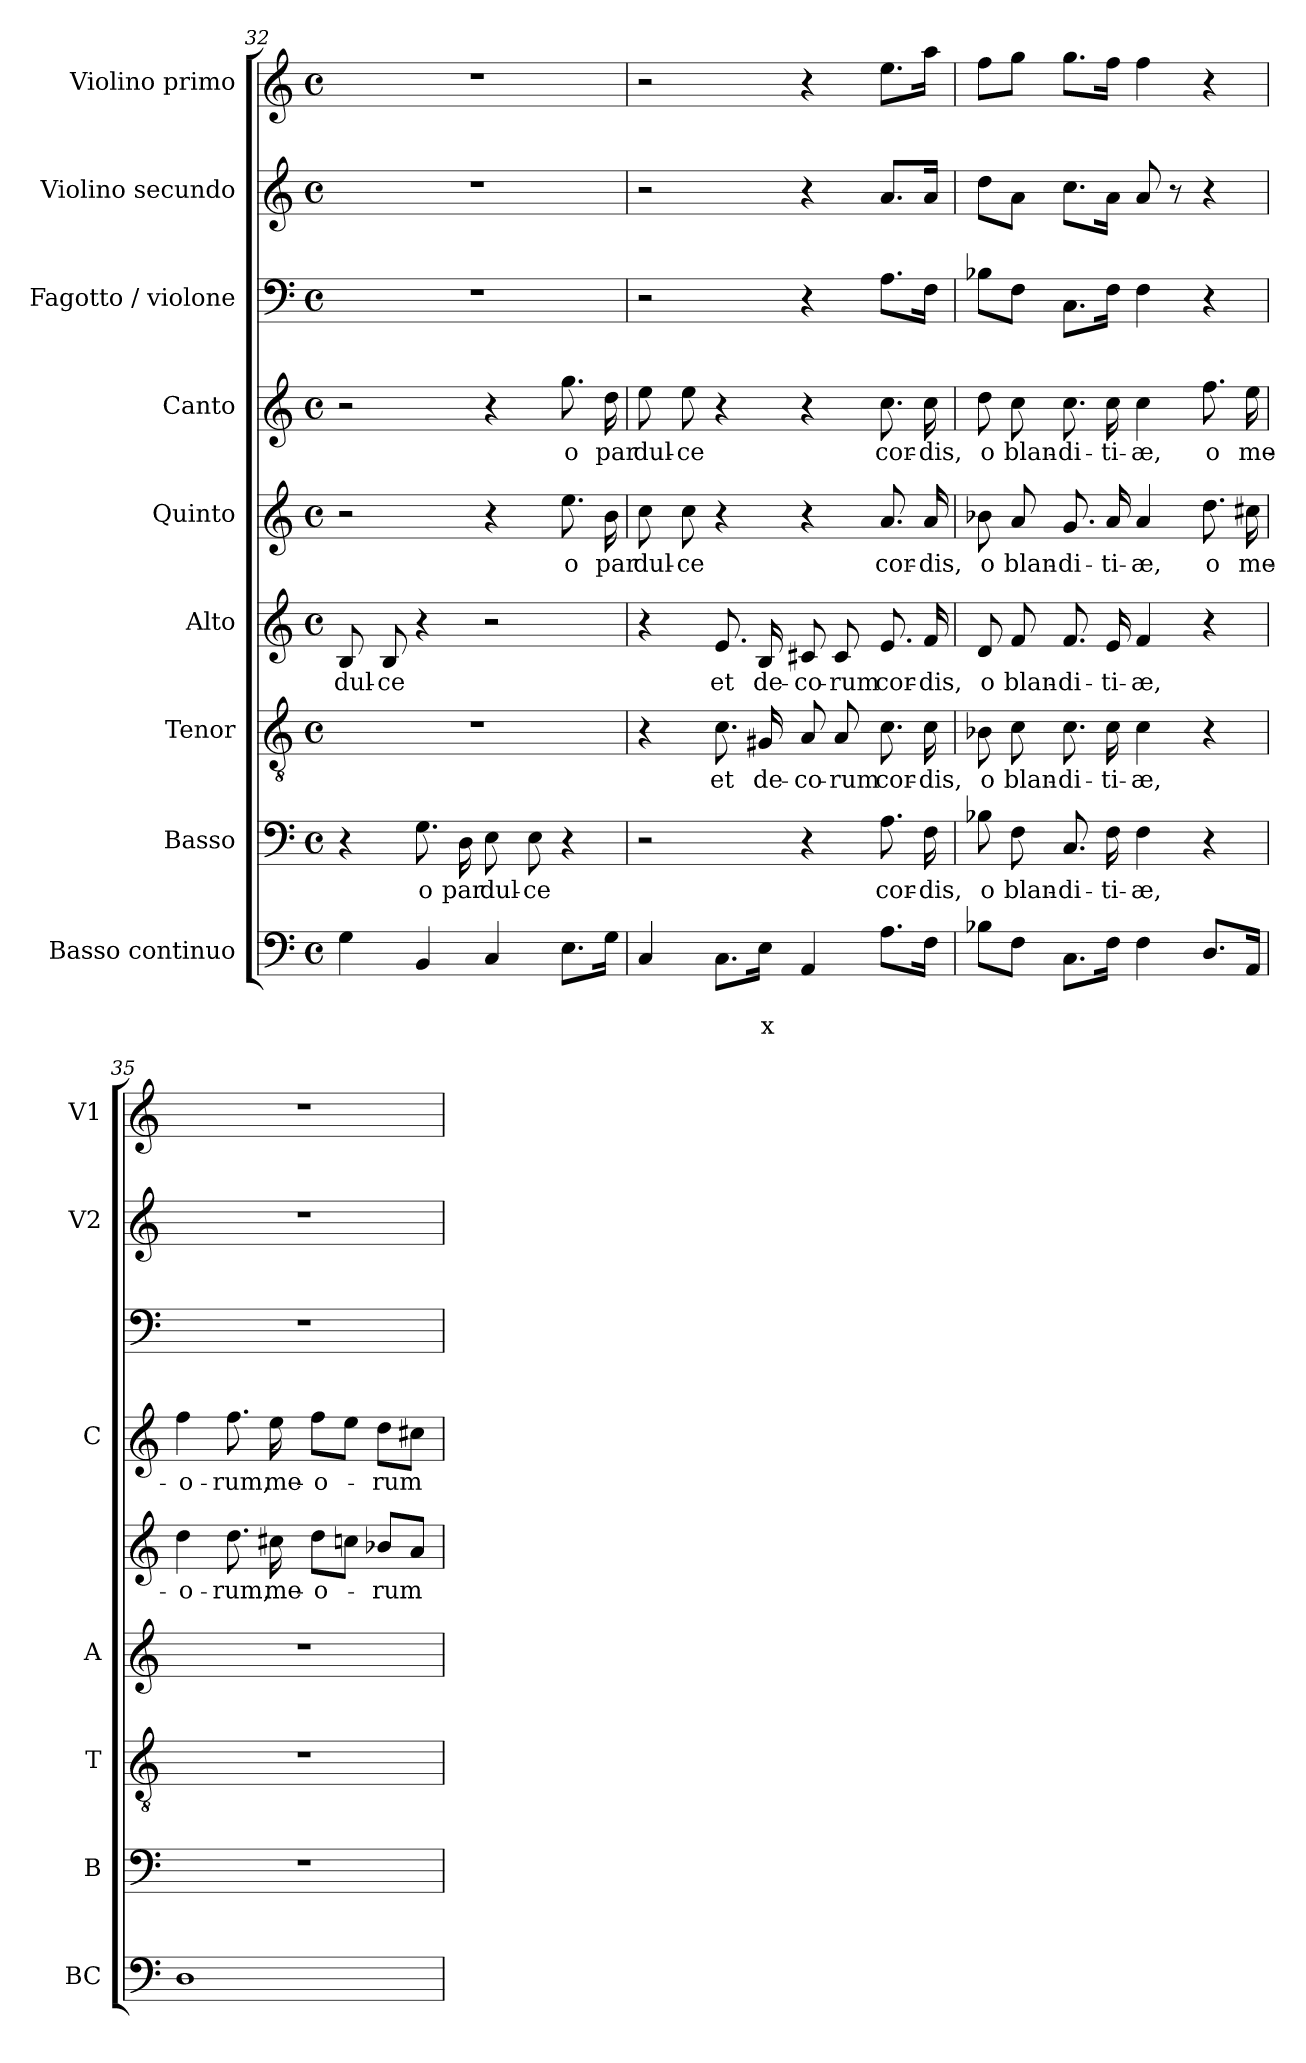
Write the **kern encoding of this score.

**kern	**text	**text	**kern	**text	**kern	**text	**kern	**text	**kern	**text	**kern	**text	**kern	**kern	**kern
*part9	*part9	*part9	*part8	*part8	*part7	*part7	*part6	*part6	*part5	*part5	*part4	*part4	*part3	*part2	*part1
*staff9	*staff9	*staff9	*staff8	*staff8	*staff7	*staff7	*staff6	*staff6	*staff5	*staff5	*staff4	*staff4	*staff3	*staff2	*staff1
*I"Basso continuo	*	*	*I"Basso	*	*I"Tenor	*	*I"Alto	*	*I"Quinto	*	*I"Canto	*	*I"Fagotto / violone	*I"Violino secundo	*I"Violino primo
*I'BC	*	*	*I'B	*	*I'T	*	*I'A	*	*	*	*I'C	*	*	*I'V2	*I'V1
*clefF4	*	*	*clefF4	*	*clefGv2	*	*clefG2	*	*clefG2	*	*clefG2	*	*clefF4	*clefG2	*clefG2
*k[]	*	*	*k[]	*	*k[]	*	*k[]	*	*k[]	*	*k[]	*	*k[]	*k[]	*k[]
*C:	*	*	*C:	*	*C:	*	*C:	*	*C:	*	*C:	*	*C:	*C:	*C:
*M4/4	*	*	*M4/4	*	*M4/4	*	*M4/4	*	*M4/4	*	*M4/4	*	*M4/4	*M4/4	*M4/4
*met(c)	*	*	*met(c)	*	*met(c)	*	*met(c)	*	*met(c)	*	*met(c)	*	*met(c)	*met(c)	*met(c)
=32	=32	=32	=32	=32	=32	=32	=32	=32	=32	=32	=32	=32	=32	=32	=32
!	!	!	!	!	!	!	!	!LO:LY:b	!	!	!	!	!	!	!
4G\	.	.	4r	.	1r	.	8B/	dul-	2r	.	2r	.	1r	1r	1r
!	!	!	!	!	!	!	!	!LO:LY:b	!	!	!	!	!	!	!
.	.	.	.	.	.	.	8B/	-ce	.	.	.	.	.	.	.
!	!	!	!	!LO:LY:b	!	!	!	!	!	!	!	!	!	!	!
4BB/	.	.	8.G\	o	.	.	4r	.	.	.	.	.	.	.	.
!	!	!	!	!LO:LY:b	!	!	!	!	!	!	!	!	!	!	!
.	.	.	16D\	par	.	.	.	.	.	.	.	.	.	.	.
!	!	!	!	!LO:LY:b	!	!	!	!	!	!	!	!	!	!	!
4C/	.	.	8E\	dul-	.	.	2r	.	4r	.	4r	.	.	.	.
!	!	!	!	!LO:LY:b	!	!	!	!	!	!	!	!	!	!	!
.	.	.	8E\	-ce	.	.	.	.	.	.	.	.	.	.	.
!	!	!	!	!	!	!	!	!	!	!LO:LY:b	!	!LO:LY:b	!	!	!
8.E\L	.	.	4r	.	.	.	.	.	8.ee\	o	8.gg\	o	.	.	.
!	!	!	!	!	!	!	!	!	!	!LO:LY:b	!	!LO:LY:b	!	!	!
16G\Jk	.	.	.	.	.	.	.	.	16b\	par	16dd\	par	.	.	.
!!LO:PB:g=z
=33	=33	=33	=33	=33	=33	=33	=33	=33	=33	=33	=33	=33	=33	=33	=33
!	!	!	!	!	!	!	!	!	!	!LO:LY:b	!	!LO:LY:b	!	!	!
4C/	.	.	2r	.	4r	.	4r	.	8cc\	dul-	8ee\	dul-	2r	2r	2r
!	!	!	!	!	!	!	!	!	!	!LO:LY:b	!	!LO:LY:b	!	!	!
.	.	.	.	.	.	.	.	.	8cc\	-ce	8ee\	-ce	.	.	.
!	!	!	!	!	!	!LO:LY:b	!	!LO:LY:b	!	!	!	!	!	!	!
8.C\L	.	.	.	.	8.c\	et	8.e/	et	4r	.	4r	.	.	.	.
!	!	!LO:LY:b	!	!	!	!LO:LY:b	!	!LO:LY:b	!	!	!	!	!	!	!
16E\Jk	.	x	.	.	16G#X/	de-	16B/	de-	.	.	.	.	.	.	.
!	!	!	!	!	!	!LO:LY:b	!	!LO:LY:b	!	!	!	!	!	!	!
4AA/	.	.	4r	.	8A/	-co-	8c#X/	-co-	4r	.	4r	.	4r	4r	4r
!	!	!	!	!	!	!LO:LY:b	!	!LO:LY:b	!	!	!	!	!	!	!
.	.	.	.	.	8A/	-rum	8c#/	-rum	.	.	.	.	.	.	.
!	!	!	!	!LO:LY:b	!	!LO:LY:b	!	!LO:LY:b	!	!LO:LY:b	!	!LO:LY:b	!	!	!
8.A\L	.	.	8.A\	cor-	8.c\	cor-	8.e/	cor-	8.a/	cor-	8.cc\	cor-	8.A\L	8.a/L	8.ee\L
!	!	!	!	!LO:LY:b	!	!LO:LY:b	!	!LO:LY:b	!	!LO:LY:b	!	!LO:LY:b	!	!	!
16F\Jk	.	.	16F\	-dis,	16c\	-dis,	16f/	-dis,	16a/	-dis,	16cc\	-dis,	16F\Jk	16a/Jk	16aa\Jk
=34	=34	=34	=34	=34	=34	=34	=34	=34	=34	=34	=34	=34	=34	=34	=34
!	!	!	!	!LO:LY:b	!	!LO:LY:b	!	!LO:LY:b	!	!LO:LY:b	!	!LO:LY:b	!	!	!
8B-X\L	.	.	8B-X\	o	8B-X\	o	8d/	o	8b-X\	o	8dd\	o	8B-X\L	8dd\L	8ff\L
!	!	!	!	!LO:LY:b	!	!LO:LY:b	!	!LO:LY:b	!	!LO:LY:b	!	!LO:LY:b	!	!	!
8F\J	.	.	8F\	blan-	8c\	blan-	8f/	blan-	8a/	blan-	8cc\	blan-	8F\J	8a\J	8gg\J
!	!	!	!	!LO:LY:b	!	!LO:LY:b	!	!LO:LY:b	!	!LO:LY:b	!	!LO:LY:b	!	!	!
8.C\L	.	.	8.C/	-di-	8.c\	-di-	8.f/	-di-	8.g/	-di-	8.cc\	-di-	8.C\L	8.cc\L	8.gg\L
!	!	!	!	!LO:LY:b	!	!LO:LY:b	!	!LO:LY:b	!	!LO:LY:b	!	!LO:LY:b	!	!	!
16F\Jk	.	.	16F\	-ti-	16c\	-ti-	16e/	-ti-	16a/	-ti-	16cc\	-ti-	16F\Jk	16a\Jk	16ff\Jk
!	!	!	!	!LO:LY:b	!	!LO:LY:b	!	!LO:LY:b	!	!LO:LY:b	!	!LO:LY:b	!	!	!
4F\	.	.	4F\	-æ,	4c\	-æ,	4f/	-æ,	4a/	-æ,	4cc\	-æ,	4F\	8a/	4ff\
.	.	.	.	.	.	.	.	.	.	.	.	.	.	8r	.
!	!	!	!	!	!	!	!	!	!	!LO:LY:b	!	!LO:LY:b	!	!	!
8.D/L	.	.	4r	.	4r	.	4r	.	8.dd\	o	8.ff\	o	4r	4r	4r
!	!	!	!	!	!	!	!	!	!	!LO:LY:b	!	!LO:LY:b	!	!	!
16AA/Jk	.	.	.	.	.	.	.	.	16cc#X\	me-	16ee\	me-	.	.	.
=35	=35	=35	=35	=35	=35	=35	=35	=35	=35	=35	=35	=35	=35	=35	=35
!	!	!	!	!	!	!	!	!	!	!LO:LY:b	!	!LO:LY:b	!	!	!
1D	.	.	1r	.	1r	.	1r	.	4dd\	-o-	4ff\	-o-	1r	1r	1r
!	!	!	!	!	!	!	!	!	!	!LO:LY:b	!	!LO:LY:b	!	!	!
.	.	.	.	.	.	.	.	.	8.dd\	-rum,	8.ff\	-rum,	.	.	.
!	!	!	!	!	!	!	!	!	!	!LO:LY:b	!	!LO:LY:b	!	!	!
.	.	.	.	.	.	.	.	.	16cc#X\	me-	16ee\	me-	.	.	.
!	!	!	!	!	!	!	!	!	!	!LO:LY:b	!	!LO:LY:b	!	!	!
.	.	.	.	.	.	.	.	.	8dd\L	-o-	8ff\L	-o-	.	.	.
.	.	.	.	.	.	.	.	.	8ccn\J	.	8ee\J	.	.	.	.
!	!	!	!	!	!	!	!	!	!	!LO:LY:b	!	!LO:LY:b	!	!	!
.	.	.	.	.	.	.	.	.	8b-X/L	-rum	8dd\L	-rum	.	.	.
.	.	.	.	.	.	.	.	.	8a/J	.	8cc#X\J	.	.	.	.
=	=	=	=	=	=	=	=	=	=	=	=	=	=	=	=
*-	*-	*-	*-	*-	*-	*-	*-	*-	*-	*-	*-	*-	*-	*-	*-
